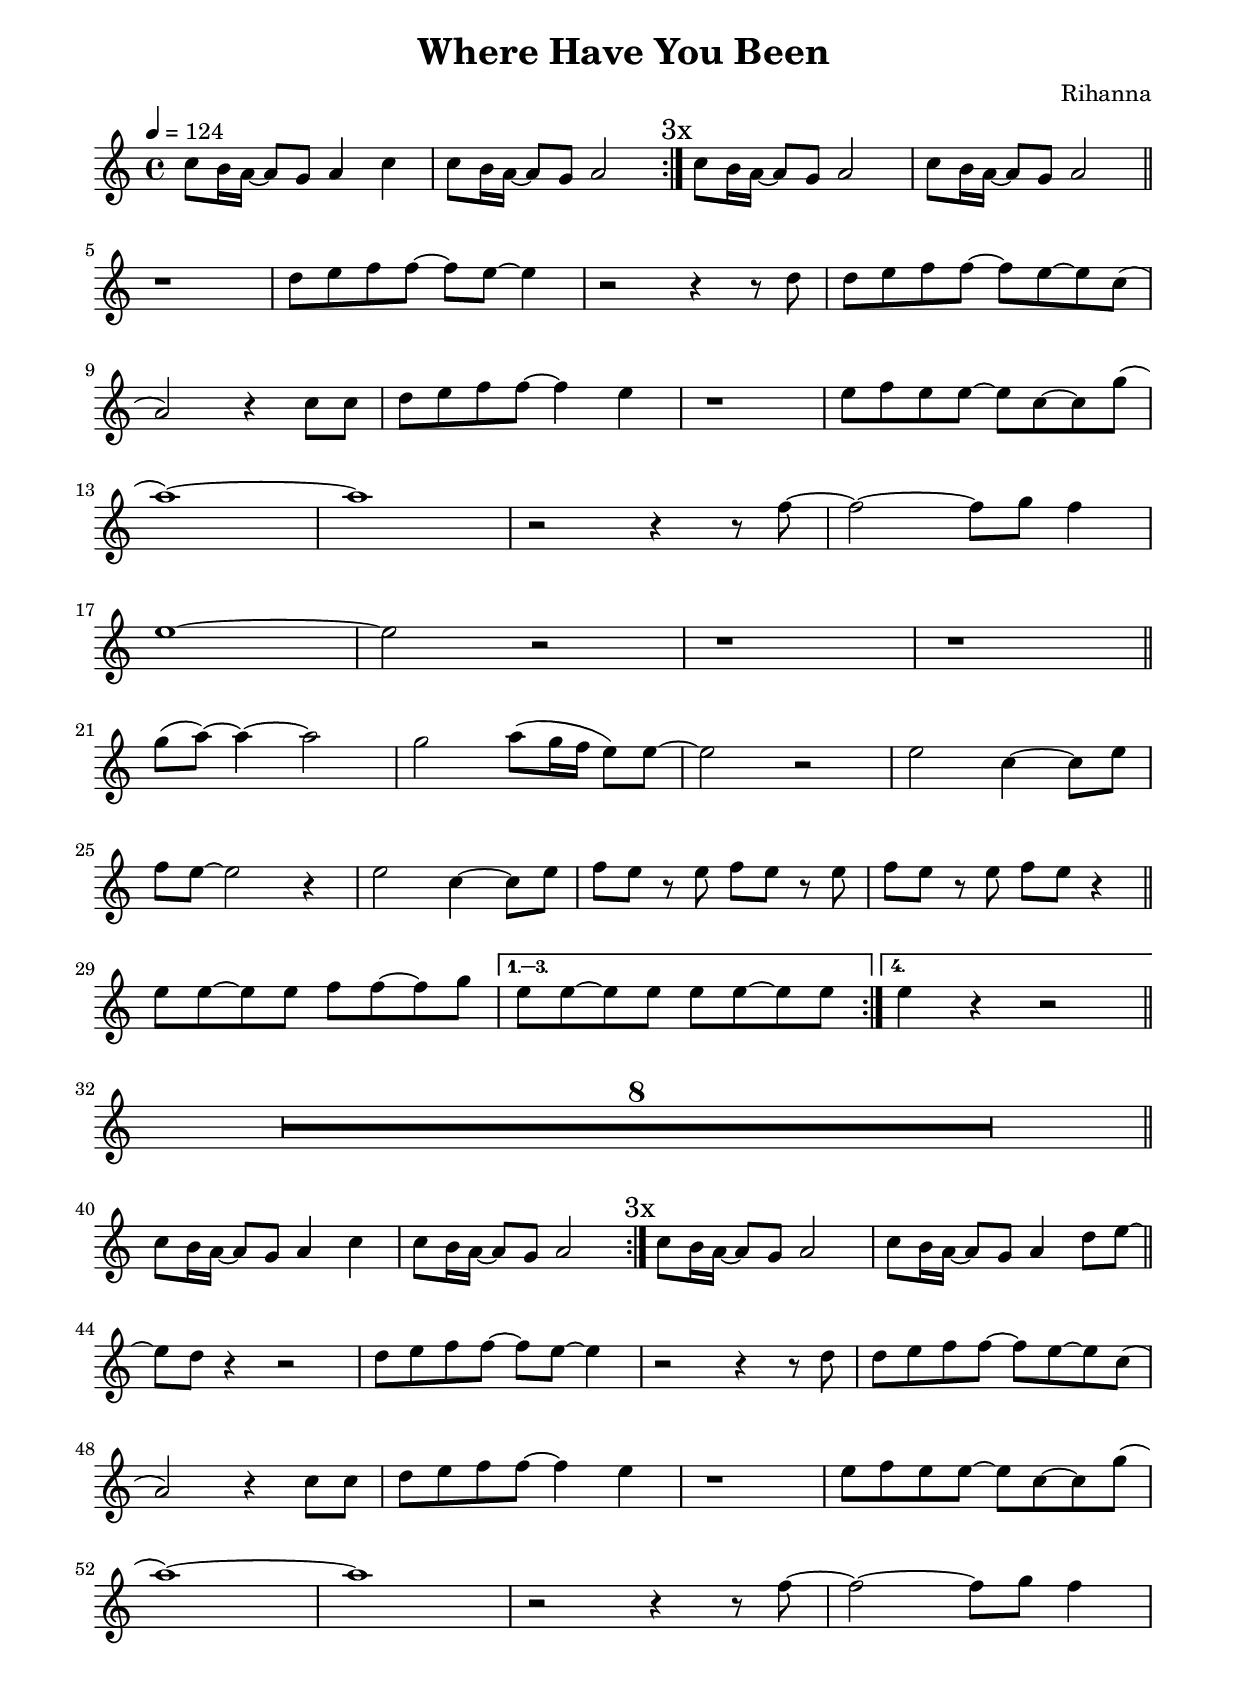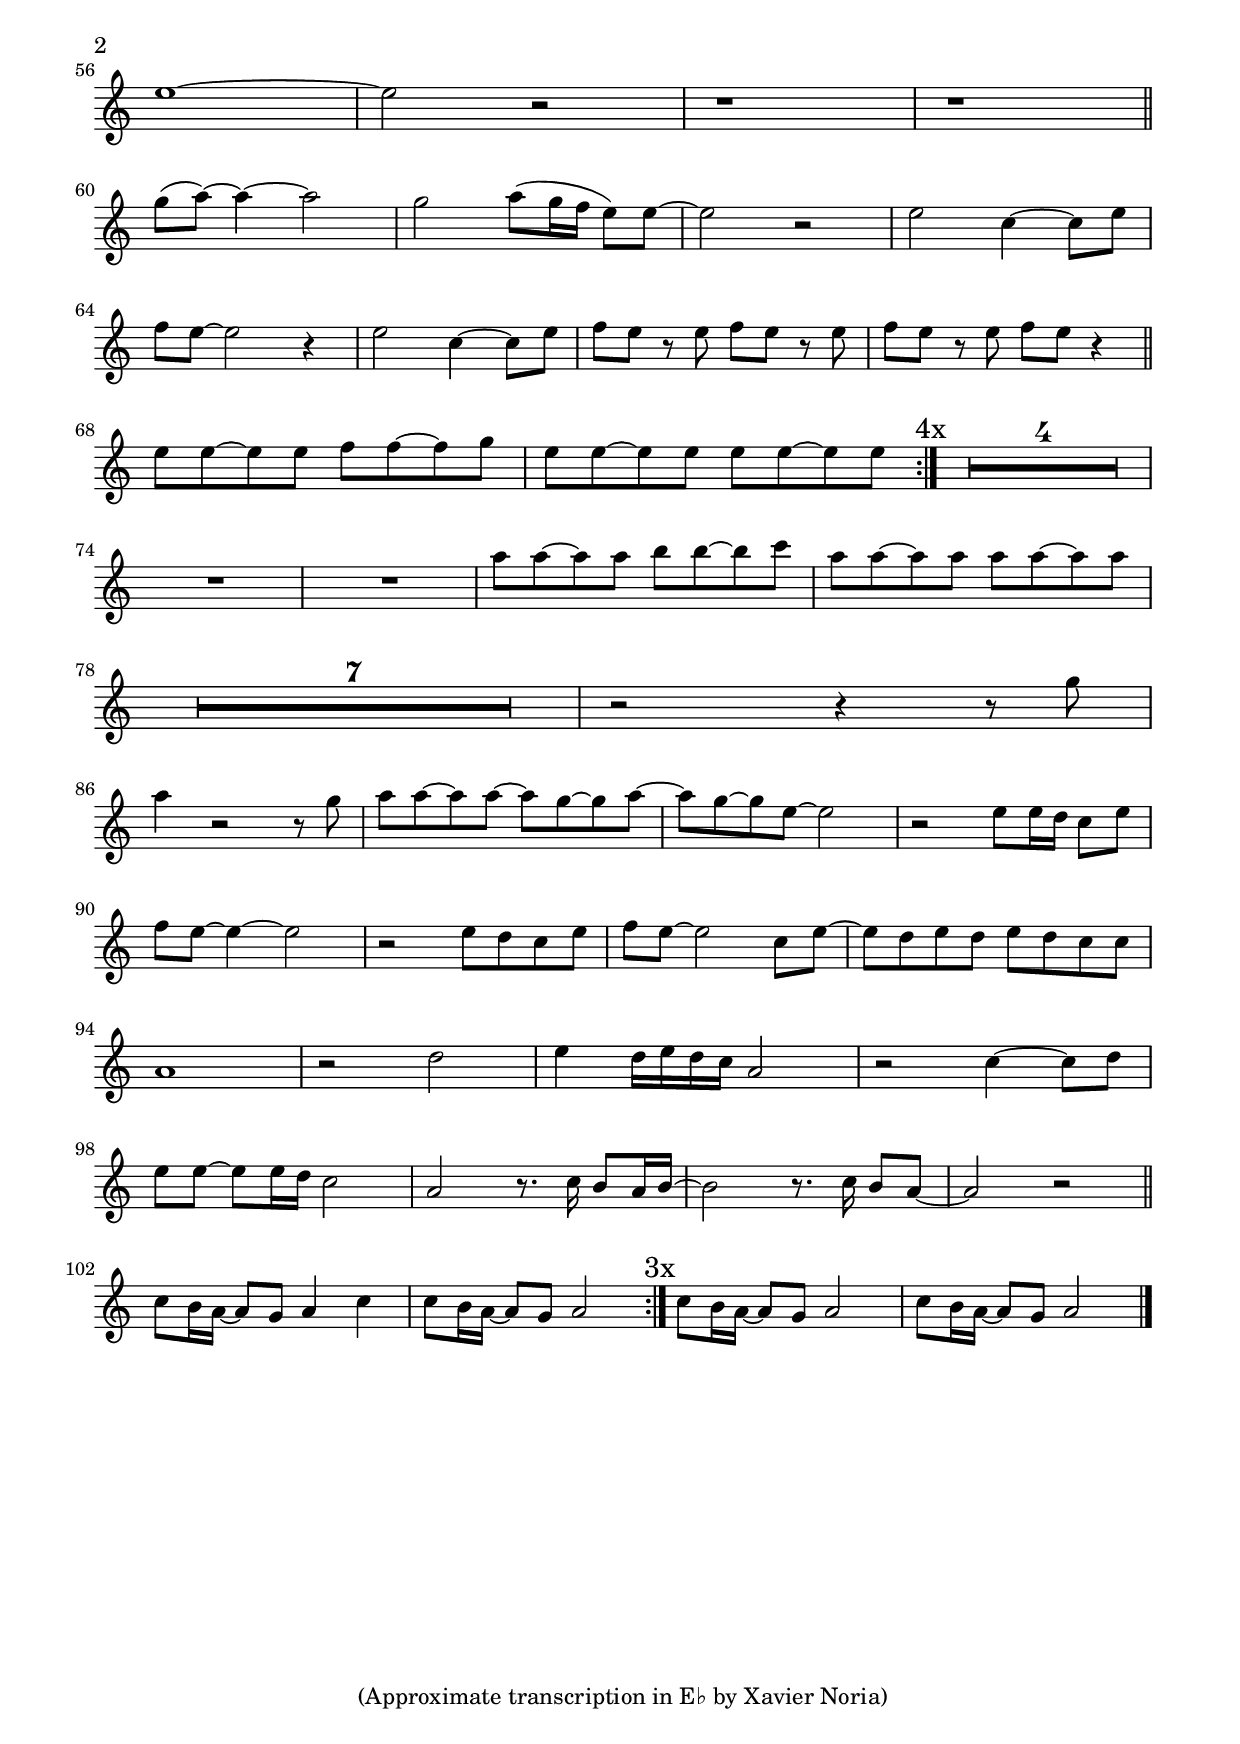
\version "2.16.2"

\include "../shared/common.ly"

phraseA = { c8 b16 a16 ~ a8 g8 a2 }

\header {
  title    = "Where Have You Been"
  composer = "Rihanna"
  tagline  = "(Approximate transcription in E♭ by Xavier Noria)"
}

melody = \relative c'' {
  \clef treble
  \key a \minor
  \time 4/4
  \tempo 4 = 124

  \repeat volta 3 {
    c8 b16 a16 ~ a8 g8 a4 c4 | \noBreak
    \phraseA | \noBreak
    \mark \markup {"3x"}
  }
  \phraseA | \noBreak
  \phraseA | \bar "||" \break

  r1 |
  d8 e8 f8 f8 ~ f8 e8 ~ e4 |
  r2 r4 r8 d8 |
  d8 e8 f8 f8 ~ f8 e8 ~ e8 c8( | \break

  a2) r4 c8 c8 |
  d8 e8 f8 f8 ~ f4 e4 |
  r1 |
  e8 f8 e8 e8 ~ e8 c8 ~ c8 g'8( | \break

  a1) ~ |
  a1 |
  r2 r4 r8 f8 ~ |
  f2 ~ f8 g8 f4 | \break

  e1 ~ |
  e2 r2 |
  r1 |
  r1 \bar "||" \break

  g8( a8) ~ a4 ~ a2 |
  g2 a8( g16 f16 e8) e8 ~ |
  e2 r2 |
  e2 c4 ~ c8 e8 | \break

  f8 e8 ~ e2 r4 |
  e2 c4 ~ c8 e8 |
  f8 e8 r8 e8 f8 e8 r8 e8 |
  f8 e8 r8 e8 f8 e8 r4 \bar "||" \break

  \repeat volta 4 { e8 e8 ~ e8 e8 f8 f8 ~ f8 g8 }
  \alternative {
    { e8 e8 ~ e8 e8 e8 e8 ~ e8 e8 | }
    { e4 r4 r2 | }
  }
  \bar "||" \break

  R1*8 \bar "||" \break
  
  % ----------------------------------------------------------------------------
  
  \repeat volta 3 {
    c8 b16 a16 ~ a8 g8 a4 c4 | \noBreak
    \phraseA | \noBreak
    \mark \markup {"3x"}
  }
  \phraseA | \noBreak
  c8 b16 a16 ~ a8 g8 a4 d8 e8 ~ | \bar "||" \break

  e8 d8 r4 r2 |
  d8 e8 f8 f8 ~ f8 e8 ~ e4 |
  r2 r4 r8 d8 |
  d8 e8 f8 f8 ~ f8 e8 ~ e8 c8( | \break

  a2) r4 c8 c8 |
  d8 e8 f8 f8 ~ f4 e4 |
  r1 |
  e8 f8 e8 e8 ~ e8 c8 ~ c8 g'8( | \break

  a1) ~ |
  a1 |
  r2 r4 r8 f8 ~ |
  f2 ~ f8 g8 f4 | \break

  e1 ~ |
  e2 r2 |
  r1 |
  r1 \bar "||" \break

  g8( a8) ~ a4 ~ a2 |
  g2 a8( g16 f16 e8) e8 ~ |
  e2 r2 |
  e2 c4 ~ c8 e8 | \break

  f8 e8 ~ e2 r4 |
  e2 c4 ~ c8 e8 |
  f8 e8 r8 e8 f8 e8 r8 e8 |
  f8 e8 r8 e8 f8 e8 r4 \bar "||" \break

  \repeat volta 4 {
    e8 e8 ~ e8 e8 f8 f8 ~ f8 g8 |
    e8 e8 ~ e8 e8 e8 e8 ~ e8 e8 |
    \mark \markup {"4x"} 
  }
  R1*4 \break
  
  R1 |
  R1 |
  a8 a8 ~ a8 a8 b8 b8 ~ b8 c8
  a8 a8 ~ a8 a8 a8 a8 ~ a8 a8 \break
  
  R1*7 |
  r2 r4 r8 g8 | \break

  a4 r2 r8 g8 |
  a8 a8 ~ a8 a8 ~ a8 g8 ~ g8 a8 ~ |
  a8 g8 ~ g8 e8 ~ e2 |
  r2 e8 e16 d16 c8 e8 | \break

  f8 e8 ~ e4 ~ e2 |
  r2 e8 d8 c8 e8 |
  f8 e8 ~ e2 c8 e8 ~ |
  e8 d8 e8 d8 e8 d8 c8 c8 | \break

  a1 |
  r2 d2 |
  e4 d16 e16 d16 c16 a2 |
  r2 c4 ~ c8 d8 | \break

  e8 e8 ~ e8 e16 d16 c2 |
  a2 r8. c16 b8 a16 b16 ~ |
  b2 r8. c16 b8 a8 ~ |
  a2 r2 | \bar "||" \break

  \repeat volta 3 {
    c8 b16 a16 ~ a8 g8 a4 c4
    \phraseA |
    \mark \markup {"3x"}
  }
  \phraseA
  \phraseA \bar "|."
}

\score {
  { \melody }
}
